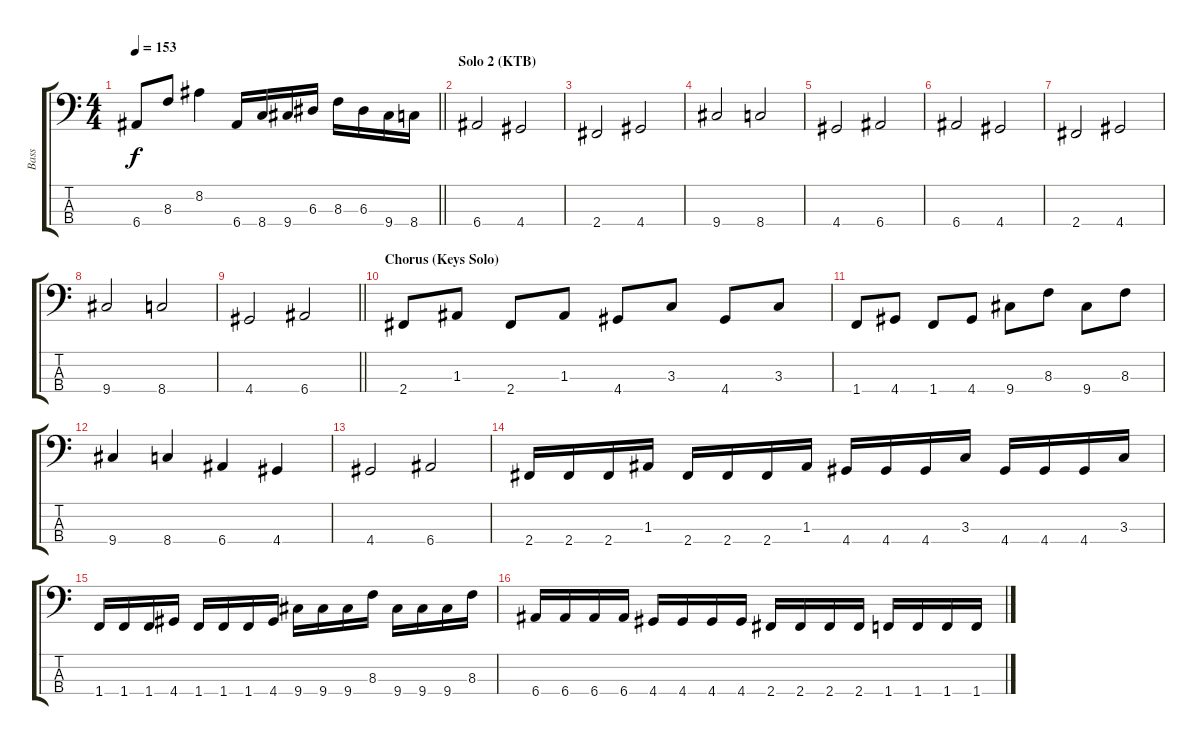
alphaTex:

\track ("Bass" "Bass") {instrument electricbasspick}
\staff {score tabs}
\tuning (G2 D2 A1 E1) {hide}
\ts (4 4)
\tempo 153
\clef f4
\barLineRight lightlight
\ks c
6.4.8{dy f} 8.3.8 8.2.4 6.4.16 8.4.16 9.4.16 6.3.16 8.3.16 6.3.16 9.4.16 8.4.16 |
\section ("" "Solo 2 (KTB)")
6.4.2 4.4.2 |
2.4.2 4.4.2 |
9.4.2 8.4.2 |
4.4.2 6.4.2 |
6.4.2 4.4.2 |
2.4.2 4.4.2 |
9.4.2 8.4.2 |
\barLineRight lightlight
4.4.2 6.4.2 |
\section ("" "Chorus (Keys Solo)")
2.4.8 1.3.8 2.4.8 1.3.8 4.4.8 3.3.8 4.4.8 3.3.8 |
1.4.8 4.4.8 1.4.8 4.4.8 9.4.8 8.3.8 9.4.8 8.3.8 |
9.4.4 8.4.4 6.4.4 4.4.4 |
4.4.2 6.4.2 |
2.4.16 2.4.16 2.4.16 1.3.16 2.4.16 2.4.16 2.4.16 1.3.16 4.4.16 4.4.16 4.4.16 3.3.16 4.4.16 4.4.16 4.4.16 3.3.16 |
1.4.16 1.4.16 1.4.16 4.4.16 1.4.16 1.4.16 1.4.16 4.4.16 9.4.16 9.4.16 9.4.16 8.3.16 9.4.16 9.4.16 9.4.16 8.3.16 |
6.4.16 6.4.16 6.4.16 6.4.16 4.4.16 4.4.16 4.4.16 4.4.16 2.4.16 2.4.16 2.4.16 2.4.16 1.4.16 1.4.16 1.4.16 1.4.16
